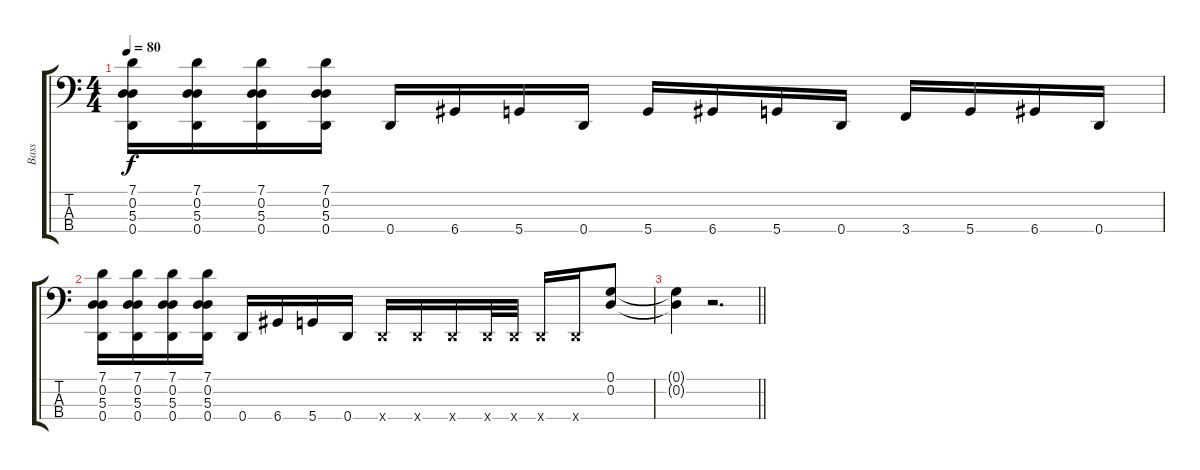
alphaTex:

\track ("Bass" "Bass") {instrument electricbasspick}
\staff {score tabs}
\tuning (G2 D2 A1 D1) {hide}
\ts (4 4)
\tempo 80
\clef f4
\ks c
(7.1 0.2 5.3 0.4).16{dy f} (7.1 0.2 5.3 0.4).16 (7.1 0.2 5.3 0.4).16 (7.1 0.2 5.3 0.4).16 0.4.16 6.4.16 5.4.16 0.4.16 5.4.16 6.4.16 5.4.16 0.4.16 3.4.16 5.4.16 6.4.16 0.4.16 |
(7.1 0.2 5.3 0.4).16 (7.1 0.2 5.3 0.4).16 (7.1 0.2 5.3 0.4).16 (7.1 0.2 5.3 0.4).16 0.4.16 6.4.16 5.4.16 0.4.16 0.4{x}.16 0.4{x}.16 0.4{x}.16 0.4{x}.32 0.4{x}.32 0.4{x}.16 0.4{x}.16 (0.1 0.2).8 |
\barLineRight lightlight
(0.1{t} 0.2{t}).4 r.2{d}
